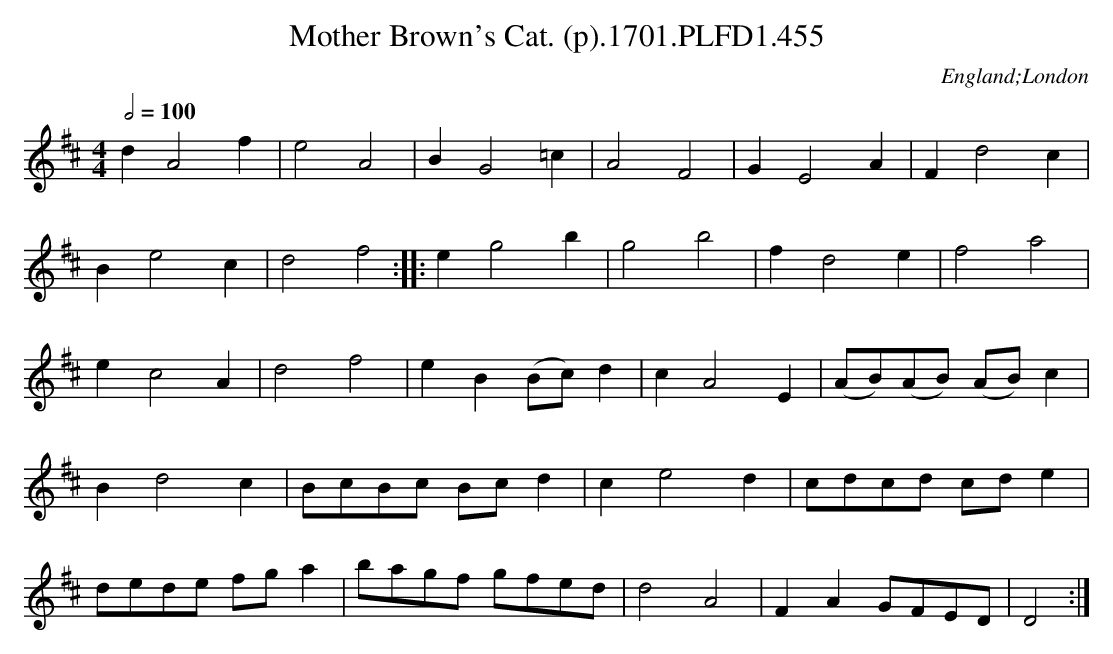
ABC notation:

X:1
T:Mother Brown's Cat. (p).1701.PLFD1.455
M:4/4
L:1/8
Q:1/2=100
O:England;London
K:D
d2A4f2|e4A4|B2G4=c2|A4F4|G2E4A2|F2d4c2|
B2e4c2|d4f4:||:e2g4b2|g4b4|f2d4e2|f4a4|
e2c4A2|d4f4|e2B2(Bc)d2|c2A4E2|(AB)(AB) (AB)c2|
B2d4c2|BcBc Bcd2|c2e4d2|cdcd cde2|
dede fga2|bagf gfed|d4A4|F2A2GFED|D4:|
